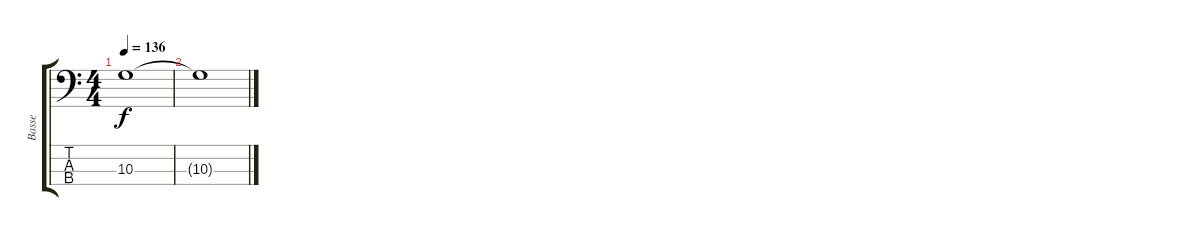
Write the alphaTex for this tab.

\track ("Basse" "Basse") {instrument electricbassfinger}
\staff {score tabs}
\tuning (G2 D2 A1 E1) {hide}
\ts (4 4)
\tempo 136
\clef f4
\ks c
10.3{t}.1{dy f} |
10.3{t}.1
